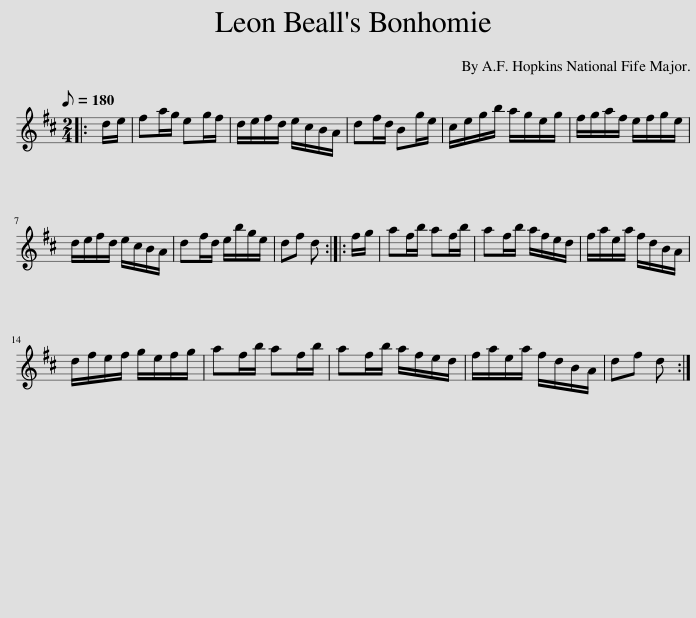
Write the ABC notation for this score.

X:1
L:1/8
Q:1/8=180
M:2/4
I:linebreak $
K:none
V:1 treble transpose="8 "
V:1
[K:D]|: d/e/ | fa/g/ eg/f/ | d/e/f/d/ e/c/B/A/ | df/d/ Bg/e/ | c/e/g/b/ a/g/e/g/ | %5
 f/g/a/f/ e/f/g/e/ |$ d/e/f/d/ e/c/B/A/ | df/d/ e/b/g/e/ | df d :: f/g/ | %10
 af/b/ af/b/ | af/b/ a/f/e/d/ | f/a/e/a/ f/d/B/A/ |$ d/f/e/f/ g/e/f/g/ | af/b/ af/b/ | %15
 af/b/ a/f/e/d/ | f/a/e/a/ f/d/B/A/ | df d :| %18
